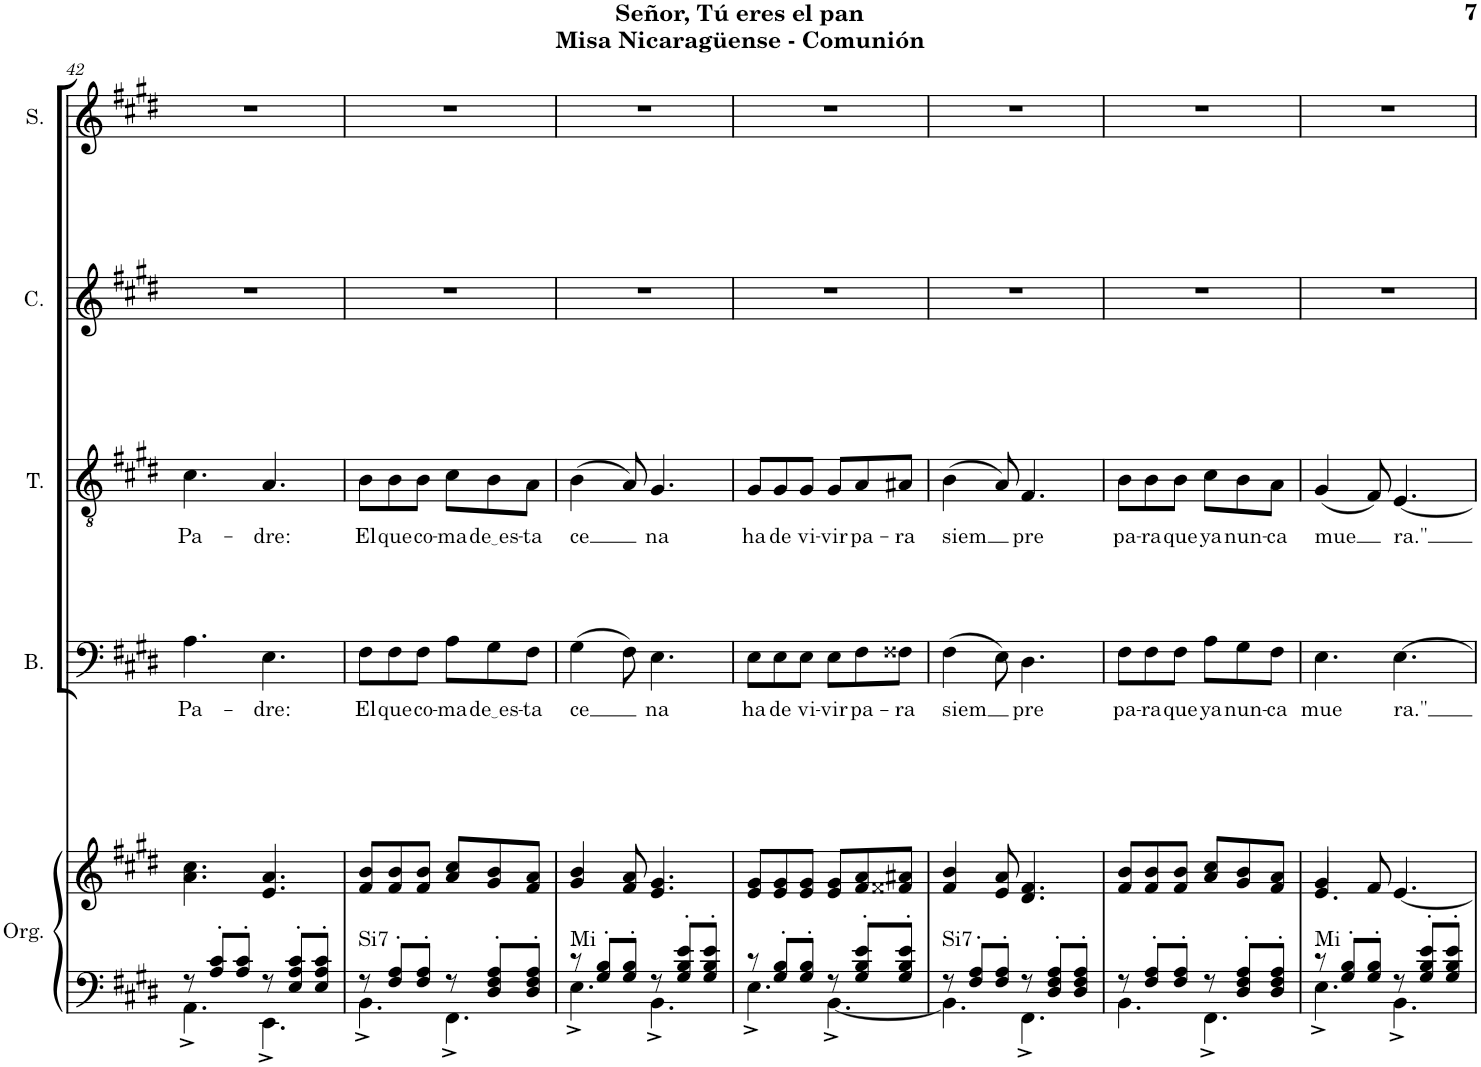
**kern	**kern	**harte	**kern	**text	**kern	**text	**kern	**kern
*part5	*part5	*part5	*part4	*part4	*part3	*part3	*part2	*part1
*staff6	*staff5	*	*staff4	*staff4	*staff3	*staff3	*staff2	*staff1
*I"Órgano	*	*	*I"Bajo	*	*I"Tenor	*	*I"Contralto	*I"Soprano
*	*	*	*I'B.	*	*I'T.	*	*I'C.	*I'S.
!!LO:PB:g=z
*clefF4	*clefG2	*	*clefF4	*	*clefGv2	*	*clefG2	*clefG2
*k[f#c#g#d#]	*k[f#c#g#d#]	*	*k[f#c#g#d#]	*	*k[f#c#g#d#]	*	*k[f#c#g#d#]	*k[f#c#g#d#]
*M6/8	*M6/8	*	*M6/8	*	*M6/8	*	*M6/8	*M6/8
=42	=42	=42	=42	=42	=42	=42	=42	=42
*^	*	*	*	*	*	*	*	*
!	!	!	!	!	!LO:LY:b	!	!LO:LY:b	!	!
8r	4.AA^\	4.a\ 4.cc#\	.	4.A\	Pa-	4.c#\	Pa-	2.r	2.r
8A/' 8c#/'L	.	.	.	.	.	.	.	.	.
8A/' 8c#/'J	.	.	.	.	.	.	.	.	.
!	!	!	!	!	!LO:LY:b	!	!LO:LY:b	!	!
8r	4.EE^\	4.e/ 4.a/	.	4.E\	-dre:	4.A/	-dre:	.	.
8E/' 8A/' 8c#/'L	.	.	.	.	.	.	.	.	.
8E/' 8A/' 8c#/'J	.	.	.	.	.	.	.	.	.
=43	=43	=43	=43	=43	=43	=43	=43	=43	=43
!	!	!	!LO:H:kt=Si7	!	!LO:LY:b	!	!LO:LY:b	!	!
8r	4.BB^\	8f#/ 8b/L	N	8F#\L	El	8B\L	El	2.r	2.r
!	!	!	!	!	!LO:LY:b	!	!LO:LY:b	!	!
8F#/' 8A/'L	.	8f#/ 8b/	.	8F#\	que	8B\	que	.	.
!	!	!	!	!	!LO:LY:b	!	!LO:LY:b	!	!
8F#/' 8A/'J	.	8f#/ 8b/J	.	8F#\J	co-	8B\J	co-	.	.
!	!	!	!	!	!LO:LY:b	!	!LO:LY:b	!	!
8r	4.FF#^\	8a/ 8cc#/L	.	8A\L	-ma	8c#\L	-ma	.	.
!	!	!	!	!	!LO:LY:b	!	!LO:LY:b	!	!
8D#/' 8F#/' 8A/'L	.	8g#/ 8b/	.	8G#\	de es	8B\	de es	.	.
!	!	!	!	!	!LO:LY:b	!	!LO:LY:b	!	!
8D#/' 8F#/' 8A/'J	.	8f#/ 8a/J	.	8F#\J	-ta	8A\J	-ta	.	.
=44	=44	=44	=44	=44	=44	=44	=44	=44	=44
!	!	!	!LO:H:kt=Mi	!	!LO:LY:b	!	!LO:LY:b	!	!
8r	4.E^\	4g#/ 4b/	N	(4G#\	ce	(4B\	ce	2.r	2.r
8G#/' 8B/'L	.	.	.	.	.	.	.	.	.
8G#/' 8B/'J	.	8f#/ 8a/	.	8F#\)	.	8A/)	.	.	.
!	!	!	!	!	!LO:LY:b	!	!LO:LY:b	!	!
8r	4.BB^\	4.e/ 4.g#/	.	4.E\	na	4.G#/	na	.	.
8G#/' 8B/' 8e/'L	.	.	.	.	.	.	.	.	.
8G#/' 8B/' 8e/'J	.	.	.	.	.	.	.	.	.
=45	=45	=45	=45	=45	=45	=45	=45	=45	=45
!	!	!	!	!	!LO:LY:b	!	!LO:LY:b	!	!
8r	4.E^\	8e/ 8g#/L	.	8E\L	ha	8G#/L	ha	2.r	2.r
!	!	!	!	!	!LO:LY:b	!	!LO:LY:b	!	!
8G#/' 8B/'L	.	8e/ 8g#/	.	8E\	de	8G#/	de	.	.
!	!	!	!	!	!LO:LY:b	!	!LO:LY:b	!	!
8G#/' 8B/'J	.	8e/ 8g#/J	.	8E\J	vi-	8G#/J	vi-	.	.
!	!	!	!	!	!LO:LY:b	!	!LO:LY:b	!	!
8r	[4.BB^\	8e/ 8g#/L	.	8E\L	-vir	8G#/L	-vir	.	.
!	!	!	!	!	!LO:LY:b	!	!LO:LY:b	!	!
8G#/' 8B/' 8e/'L	.	8f#/ 8a/	.	8F#\	pa-	8A/	pa-	.	.
!	!	!	!	!	!LO:LY:b	!	!LO:LY:b	!	!
8G#/' 8B/' 8e/'J	.	8f##X/ 8a#X/J	.	8F##X\J	-ra	8A#X/J	-ra	.	.
=46	=46	=46	=46	=46	=46	=46	=46	=46	=46
!	!	!	!LO:H:kt=Si7	!	!LO:LY:b	!	!LO:LY:b	!	!
8r	4.BB\]	4f#/ 4b/	N	(4F#\	siem	(4B\	siem	2.r	2.r
8F#/' 8A/'L	.	.	.	.	.	.	.	.	.
8F#/' 8A/'J	.	8e/ 8a/	.	8E\)	.	8A/)	.	.	.
!	!	!	!	!	!LO:LY:b	!	!LO:LY:b	!	!
8r	4.FF#^\	4.d#/ 4.f#/	.	4.D#\	pre	4.F#/	pre	.	.
8D#/' 8F#/' 8A/'L	.	.	.	.	.	.	.	.	.
8D#/' 8F#/' 8A/'J	.	.	.	.	.	.	.	.	.
=47	=47	=47	=47	=47	=47	=47	=47	=47	=47
!	!	!	!	!	!LO:LY:b	!	!LO:LY:b	!	!
8r	4.BB\	8f#/ 8b/L	.	8F#\L	pa-	8B\L	pa-	2.r	2.r
!	!	!	!	!	!LO:LY:b	!	!LO:LY:b	!	!
8F#/' 8A/'L	.	8f#/ 8b/	.	8F#\	-ra	8B\	-ra	.	.
!	!	!	!	!	!LO:LY:b	!	!LO:LY:b	!	!
8F#/' 8A/'J	.	8f#/ 8b/J	.	8F#\J	que	8B\J	que	.	.
!	!	!	!	!	!LO:LY:b	!	!LO:LY:b	!	!
8r	4.FF#^\	8a/ 8cc#/L	.	8A\L	ya	8c#\L	ya	.	.
!	!	!	!	!	!LO:LY:b	!	!LO:LY:b	!	!
8D#/' 8F#/' 8A/'L	.	8g#/ 8b/	.	8G#\	nun-	8B\	nun-	.	.
!	!	!	!	!	!LO:LY:b	!	!LO:LY:b	!	!
8D#/' 8F#/' 8A/'J	.	8f#/ 8a/J	.	8F#\J	-ca	8A\J	-ca	.	.
=48	=48	=48	=48	=48	=48	=48	=48	=48	=48
*	*	*^	*	*	*	*	*	*	*
!	!	!	!	!LO:H:kt=Mi	!	!LO:LY:b	!	!LO:LY:b	!	!
8r	4.E^\	4g#/	4.e/	N	4.E\	mue	(4G#/	mue	2.r	2.r
8G#/' 8B/'L	.	.	.	.	.	.	.	.	.	.
8G#/' 8B/'J	.	8f#/	.	.	.	.	8F#/)	.	.	.
!	!	!	!	!	!	!LO:LY:b	!	!LO:LY:b	!	!
8r	4.BB^\	[4.e/	4.ryy	.	[4.E\	ra."	[4.E/	ra."	.	.
8G#/' 8B/' 8e/'L	.	.	.	.	.	.	.	.	.	.
8G#/' 8B/' 8e/'J	.	.	.	.	.	.	.	.	.	.
*v	*v	*	*	*	*	*	*	*	*	*
*	*v	*v	*	*	*	*	*	*	*
=	=	=	=	=	=	=	=	=
*-	*-	*-	*-	*-	*-	*-	*-	*-
